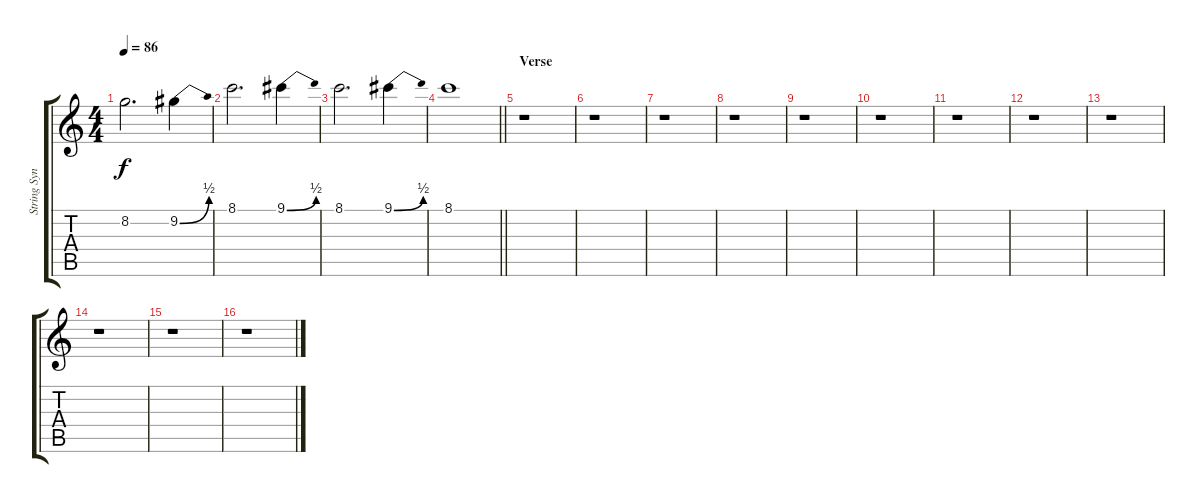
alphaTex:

\track ("String Synth" "String Syn") {instrument electricguitarclean}
\staff {score tabs}
\tuning (E4 B3 G3 D3 A2 E2) {hide}
\ts (4 4)
\tempo 86
\clef g2
\ks c
8.2.2{d dy f volume 4} 9.2{be (bend 0 0 60 2)}.4{volume 13} |
8.1.2{d} 9.1{be (bend 0 0 60 2)}.4 |
8.1.2{d} 9.1{be (bend 0 0 60 2)}.4 |
\barLineRight lightlight
8.1.1{volume 4} |
\section ("" "Verse")
r.1 |
r.1 |
r.1 |
r.1 |
r.1 |
r.1 |
r.1 |
r.1 |
r.1 |
r.1 |
r.1 |
r.1
